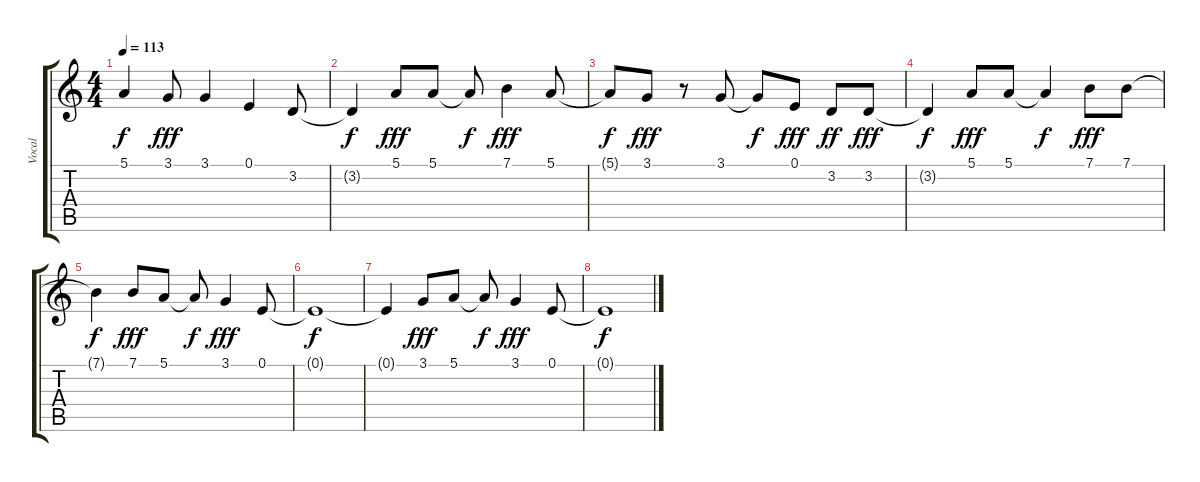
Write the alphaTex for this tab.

\track ("Vocal" "Vocal") {instrument harmonica}
\staff {score tabs}
\tuning (E4 B3 G3 D3 A2 E2) {hide}
\ts (4 4)
\tempo 113
\clef g2
\ks c
5.1{t}.4{dy f} 3.1.8{dy fff} 3.1.4 0.1.4 3.2.8 |
3.2{t}.4{dy f} 5.1.8{dy fff} 5.1.8 5.1{t}.8{dy f} 7.1.4{dy fff} 5.1.8 |
5.1{t}.8{dy f} 3.1.8{dy fff} r.8 3.1.8 3.1{t}.8{dy f} 0.1.8{dy fff} 3.2.8{dy ff} 3.2.8{dy fff} |
3.2{t}.4{dy f} 5.1.8{dy fff} 5.1.8 5.1{t}.4{dy f} 7.1.8{dy fff} 7.1.8 |
7.1{t}.4{dy f} 7.1.8{dy fff} 5.1.8 5.1{t}.8{dy f} 3.1.4{dy fff} 0.1.8 |
0.1{t}.1{dy f} |
0.1{t}.4 3.1.8{dy fff} 5.1.8 5.1{t}.8{dy f} 3.1.4{dy fff} 0.1.8 |
0.1{t}.1{dy f}
